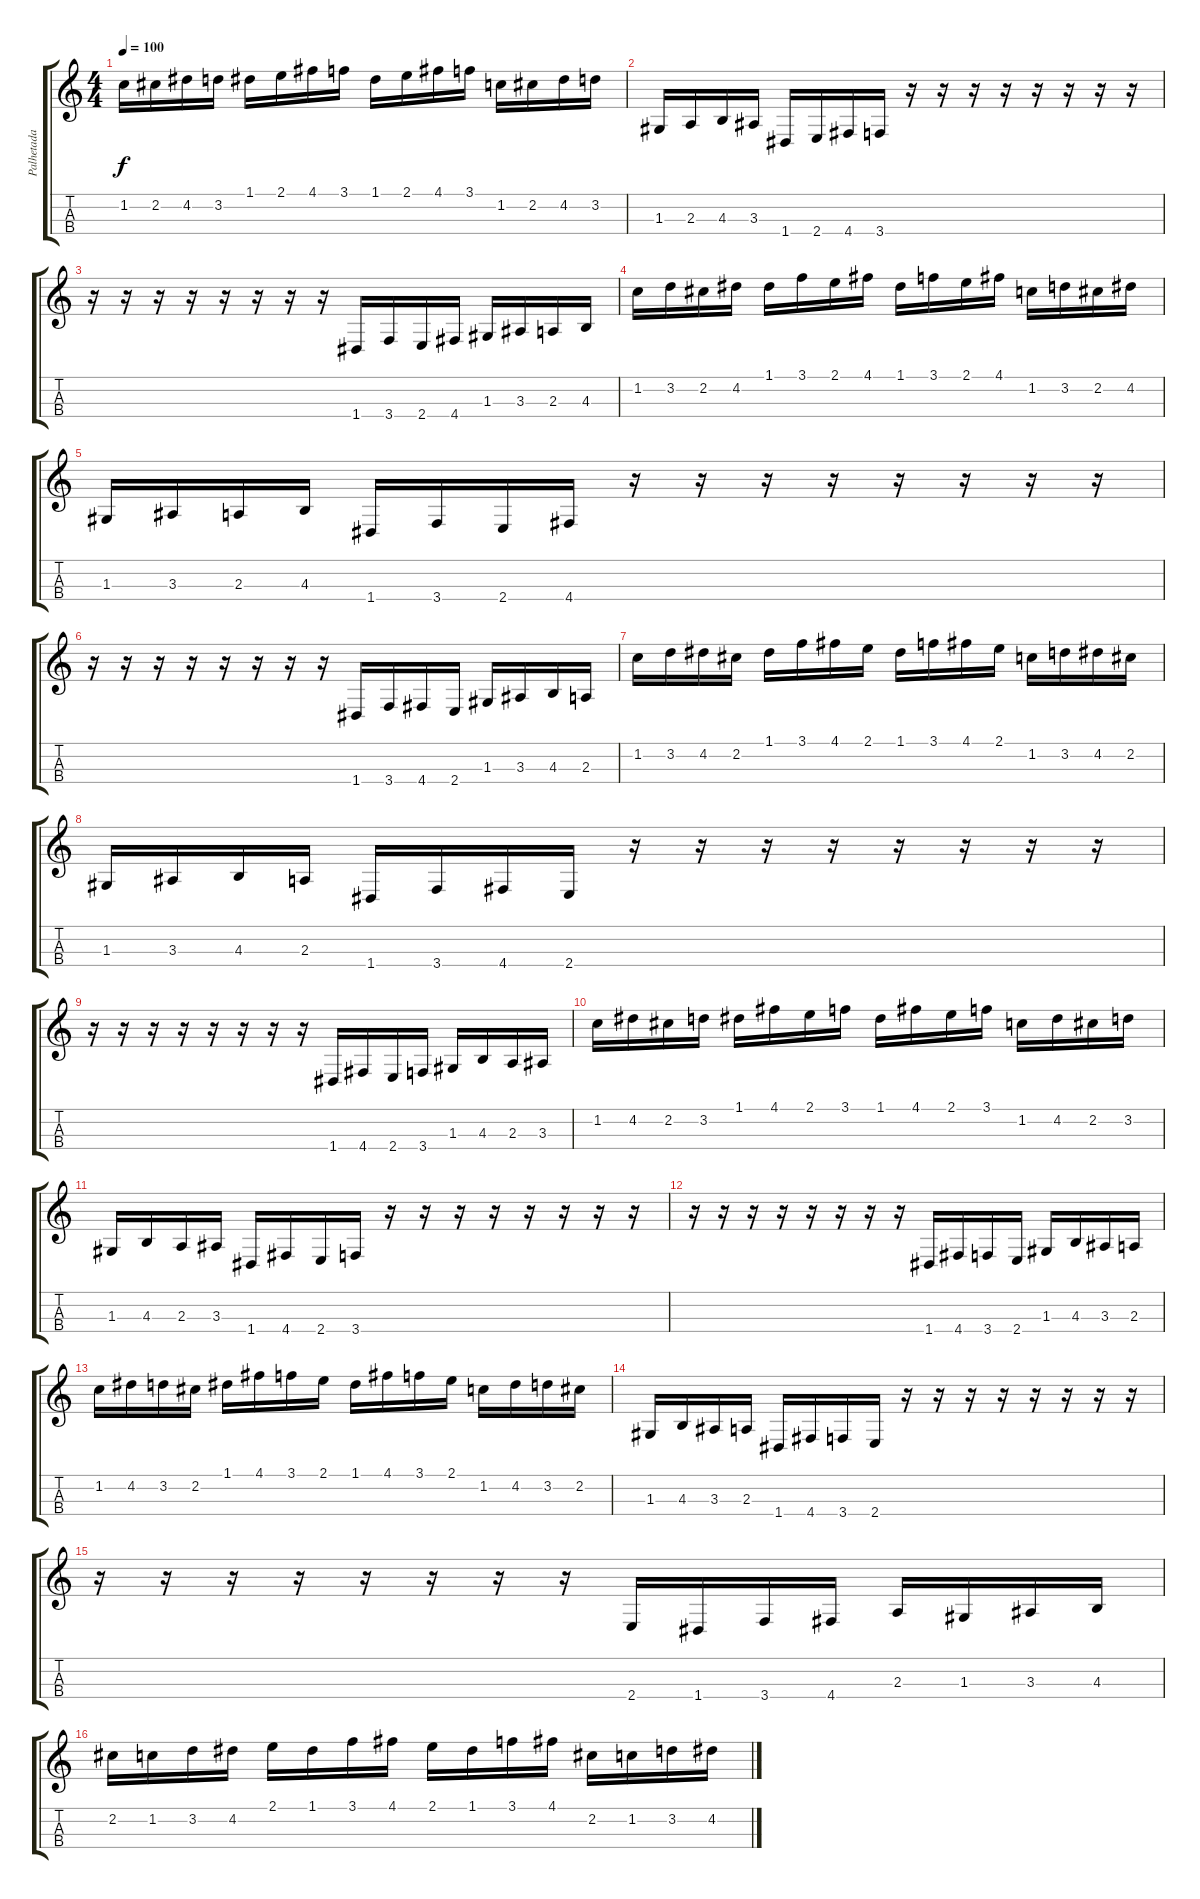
\track ("Palhetada - Prontos!" "Palhetada ") {instrument birdtweet}
\staff {score tabs}
\tuning (D5 B4 G3 D3) {hide}
\ts (4 4)
\tempo 100
\clef g2
\ks c
1.2.16{dy f} 2.2.16 4.2.16 3.2.16 1.1.16 2.1.16 4.1.16 3.1.16 1.1.16 2.1.16 4.1.16 3.1.16 1.2.16 2.2.16 4.2.16 3.2.16 |
1.3.16 2.3.16 4.3.16 3.3.16 1.4.16 2.4.16 4.4.16 3.4.16 r.16 r.16 r.16 r.16 r.16 r.16 r.16 r.16 |
r.16 r.16 r.16 r.16 r.16 r.16 r.16 r.16 1.4.16 3.4.16 2.4.16 4.4.16 1.3.16 3.3.16 2.3.16 4.3.16 |
1.2.16 3.2.16 2.2.16 4.2.16 1.1.16 3.1.16 2.1.16 4.1.16 1.1.16 3.1.16 2.1.16 4.1.16 1.2.16 3.2.16 2.2.16 4.2.16 |
1.3.16 3.3.16 2.3.16 4.3.16 1.4.16 3.4.16 2.4.16 4.4.16 r.16 r.16 r.16 r.16 r.16 r.16 r.16 r.16 |
r.16 r.16 r.16 r.16 r.16 r.16 r.16 r.16 1.4.16 3.4.16 4.4.16 2.4.16 1.3.16 3.3.16 4.3.16 2.3.16 |
1.2.16 3.2.16 4.2.16 2.2.16 1.1.16 3.1.16 4.1.16 2.1.16 1.1.16 3.1.16 4.1.16 2.1.16 1.2.16 3.2.16 4.2.16 2.2.16 |
1.3.16 3.3.16 4.3.16 2.3.16 1.4.16 3.4.16 4.4.16 2.4.16 r.16 r.16 r.16 r.16 r.16 r.16 r.16 r.16 |
r.16 r.16 r.16 r.16 r.16 r.16 r.16 r.16 1.4.16 4.4.16 2.4.16 3.4.16 1.3.16 4.3.16 2.3.16 3.3.16 |
1.2.16 4.2.16 2.2.16 3.2.16 1.1.16 4.1.16 2.1.16 3.1.16 1.1.16 4.1.16 2.1.16 3.1.16 1.2.16 4.2.16 2.2.16 3.2.16 |
1.3.16 4.3.16 2.3.16 3.3.16 1.4.16 4.4.16 2.4.16 3.4.16 r.16 r.16 r.16 r.16 r.16 r.16 r.16 r.16 |
r.16 r.16 r.16 r.16 r.16 r.16 r.16 r.16 1.4.16 4.4.16 3.4.16 2.4.16 1.3.16 4.3.16 3.3.16 2.3.16 |
1.2.16 4.2.16 3.2.16 2.2.16 1.1.16 4.1.16 3.1.16 2.1.16 1.1.16 4.1.16 3.1.16 2.1.16 1.2.16 4.2.16 3.2.16 2.2.16 |
1.3.16 4.3.16 3.3.16 2.3.16 1.4.16 4.4.16 3.4.16 2.4.16 r.16 r.16 r.16 r.16 r.16 r.16 r.16 r.16 |
r.16 r.16 r.16 r.16 r.16 r.16 r.16 r.16 2.4.16 1.4.16 3.4.16 4.4.16 2.3.16 1.3.16 3.3.16 4.3.16 |
2.2.16 1.2.16 3.2.16 4.2.16 2.1.16 1.1.16 3.1.16 4.1.16 2.1.16 1.1.16 3.1.16 4.1.16 2.2.16 1.2.16 3.2.16 4.2.16
